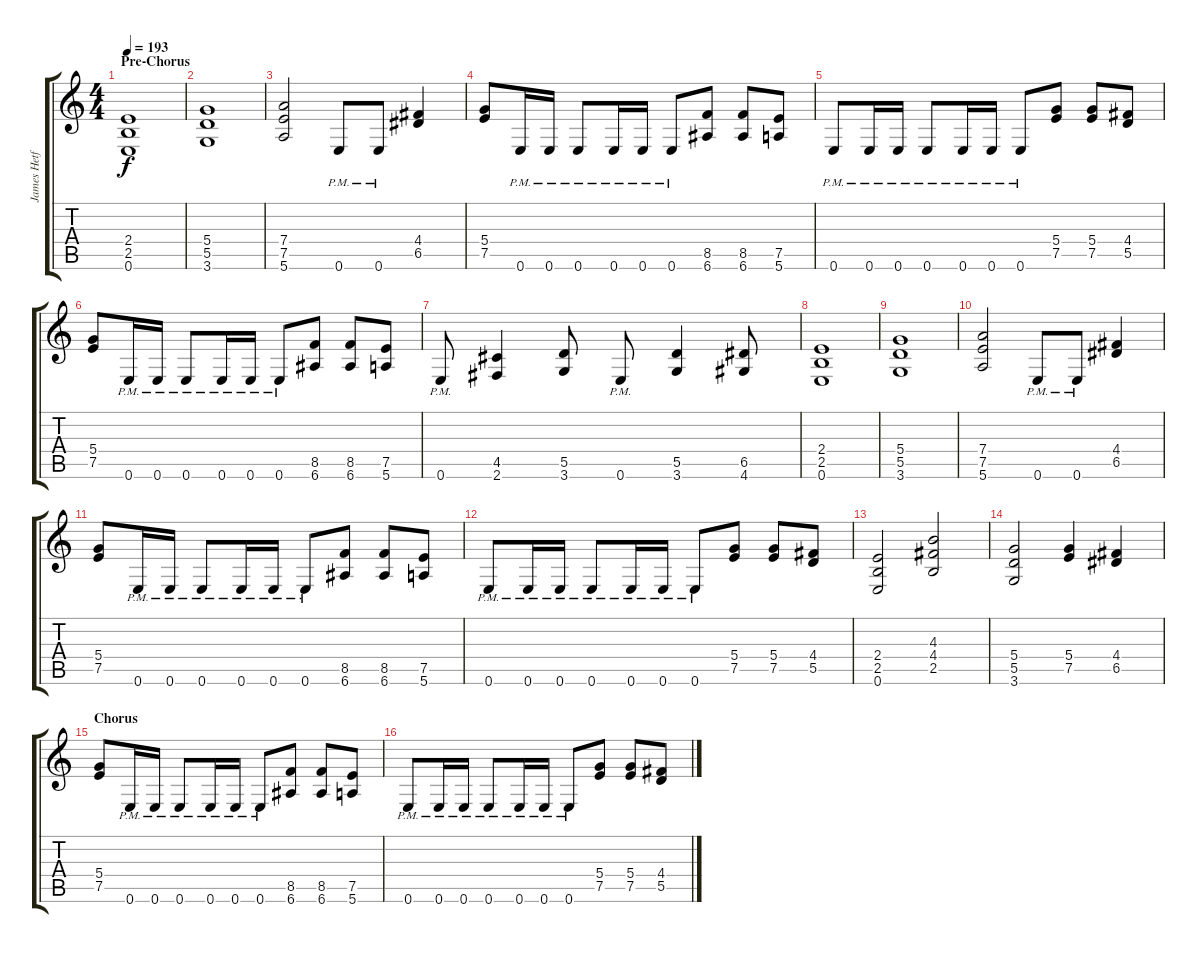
\track ("James Hetfield - Rhythm Guitar" "James Hetf") {instrument distortionguitar}
\staff {score tabs}
\tuning (E4 B3 G3 D3 A2 E2) {hide}
\ts (4 4)
\section ("" "Pre-Chorus")
\tempo 193
\clef g2
\ks c
(2.4 2.5 0.6).1{dy f} |
(5.4 5.5 3.6).1 |
(7.4 7.5 5.6).2 0.6{pm}.8 0.6{pm}.8 (4.4 6.5).4 |
(5.4 7.5).8 0.6{pm}.16 0.6{pm}.16 0.6{pm}.8 0.6{pm}.16 0.6{pm}.16 0.6{pm}.8 (8.5 6.6).8 (8.5 6.6).8 (7.5 5.6).8 |
0.6{pm}.8 0.6{pm}.16 0.6{pm}.16 0.6{pm}.8 0.6{pm}.16 0.6{pm}.16 0.6{pm}.8 (5.4 7.5).8 (5.4 7.5).8 (4.4 5.5).8 |
(5.4 7.5).8 0.6{pm}.16 0.6{pm}.16 0.6{pm}.8 0.6{pm}.16 0.6{pm}.16 0.6{pm}.8 (8.5 6.6).8 (8.5 6.6).8 (7.5 5.6).8 |
0.6{pm}.8 (4.5 2.6).4 (5.5 3.6).8 0.6{pm}.8 (5.5 3.6).4 (6.5 4.6).8 |
(2.4 2.5 0.6).1 |
(5.4 5.5 3.6).1 |
(7.4 7.5 5.6).2 0.6{pm}.8 0.6{pm}.8 (4.4 6.5).4 |
(5.4 7.5).8 0.6{pm}.16 0.6{pm}.16 0.6{pm}.8 0.6{pm}.16 0.6{pm}.16 0.6{pm}.8 (8.5 6.6).8 (8.5 6.6).8 (7.5 5.6).8 |
0.6{pm}.8 0.6{pm}.16 0.6{pm}.16 0.6{pm}.8 0.6{pm}.16 0.6{pm}.16 0.6{pm}.8 (5.4 7.5).8 (5.4 7.5).8 (4.4 5.5).8 |
(2.4 2.5 0.6).2 (4.3 4.4 2.5).2 |
(5.4 5.5 3.6).2 (5.4 7.5).4 (4.4 6.5).4 |
\section ("" "Chorus")
(5.4 7.5).8 0.6{pm}.16 0.6{pm}.16 0.6{pm}.8 0.6{pm}.16 0.6{pm}.16 0.6{pm}.8 (8.5 6.6).8 (8.5 6.6).8 (7.5 5.6).8 |
0.6{pm}.8 0.6{pm}.16 0.6{pm}.16 0.6{pm}.8 0.6{pm}.16 0.6{pm}.16 0.6{pm}.8 (5.4 7.5).8 (5.4 7.5).8 (4.4 5.5).8
